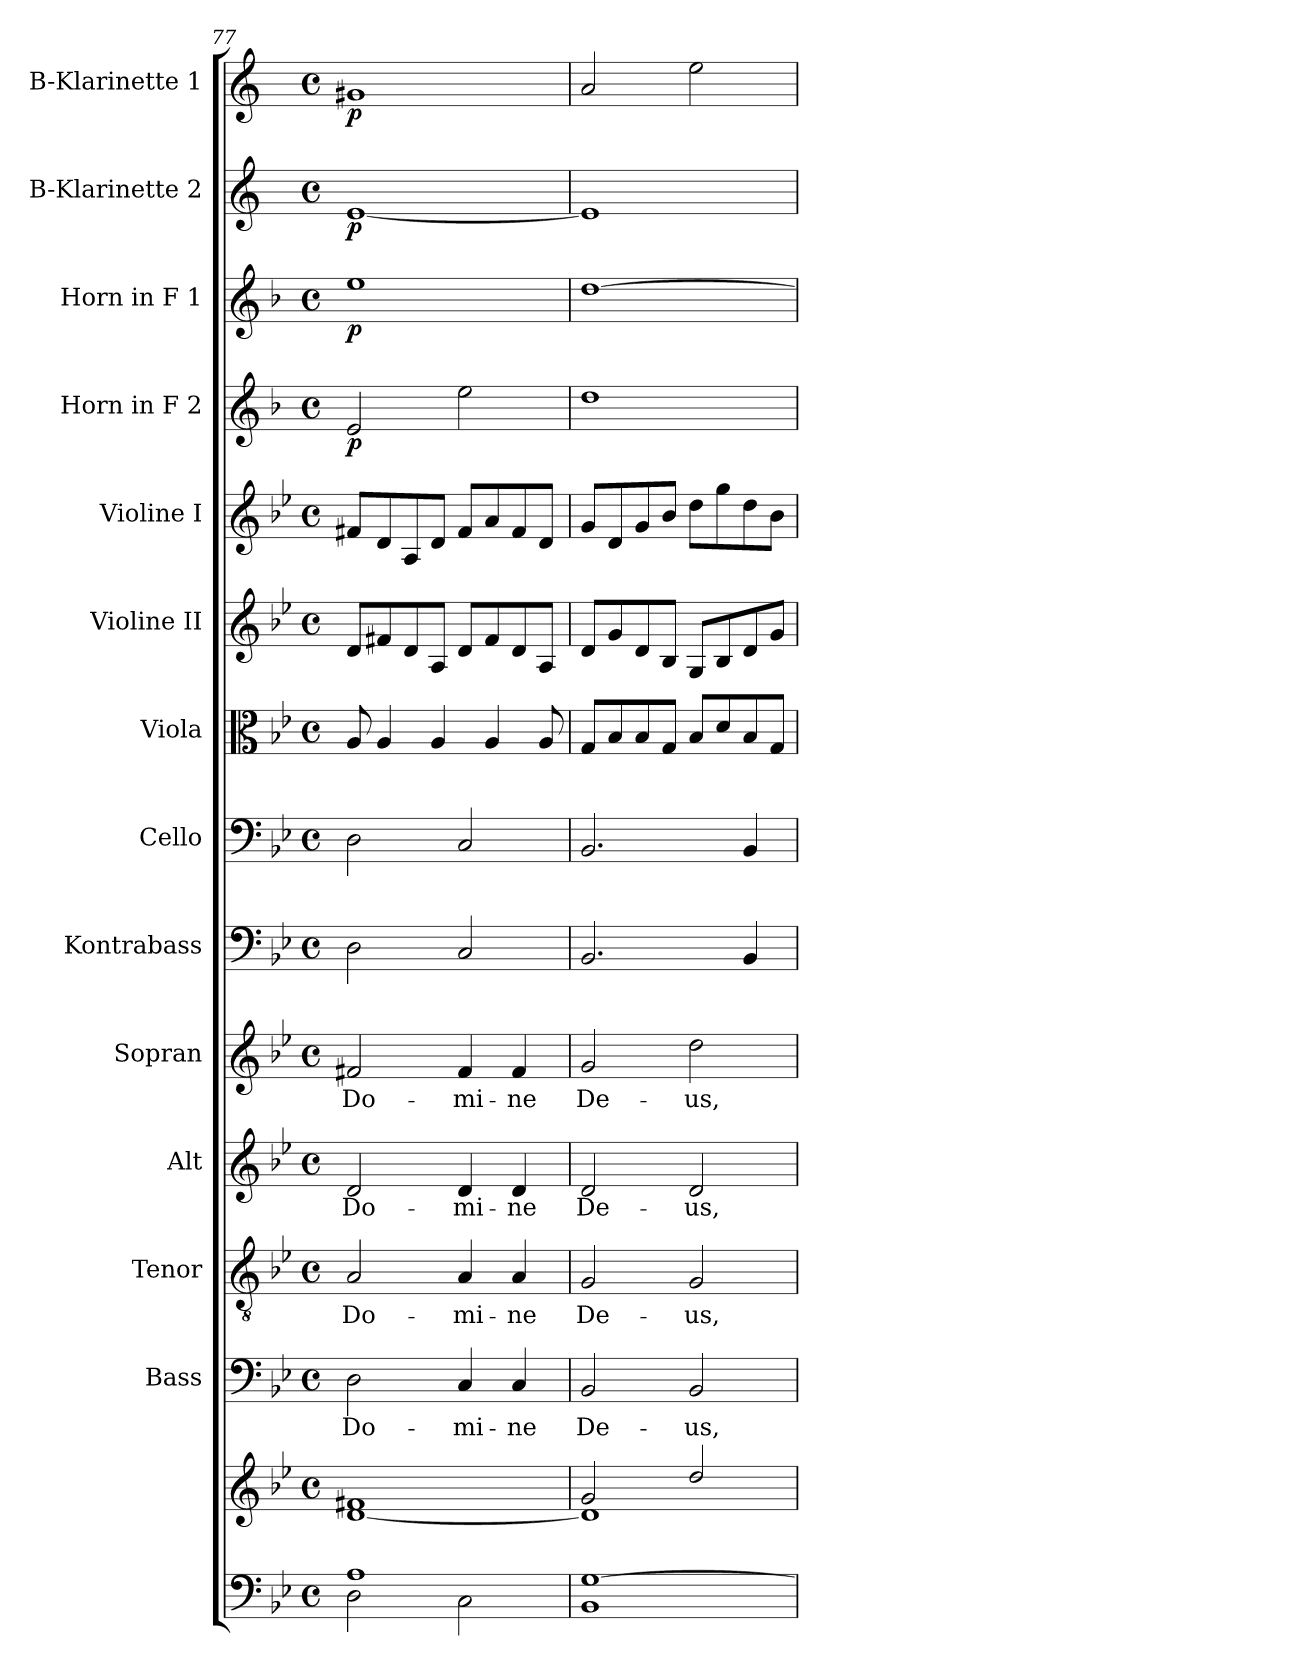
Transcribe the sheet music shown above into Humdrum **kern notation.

**kern	**kern	**kern	**text	**kern	**text	**kern	**text	**kern	**text	**kern	**kern	**kern	**kern	**kern	**kern	**dynam	**kern	**dynam	**kern	**dynam	**kern	**dynam
*part14	*part14	*part13	*part13	*part12	*part12	*part11	*part11	*part10	*part10	*part9	*part8	*part7	*part6	*part5	*part4	*part4	*part3	*part3	*part2	*part2	*part1	*part1
*staff15	*staff14	*staff13	*staff13	*staff12	*staff12	*staff11	*staff11	*staff10	*staff10	*staff9	*staff8	*staff7	*staff6	*staff5	*staff4	*staff4	*staff3	*staff3	*staff2	*staff2	*staff1	*staff1
*	*	*I"Bass	*	*I"Tenor	*	*I"Alt	*	*I"Sopran	*	*I"Kontrabass	*I"Cello	*I"Viola	*I"Violine II	*I"Violine I	*I"Horn in F 2	*	*I"Horn in F 1	*	*I"B-Klarinette 2	*	*I"B-Klarinette 1	*
*	*	*I'B.	*	*I'T.	*	*I'A.	*	*I'S.	*	*I'Kb.	*	*I'Vla.	*I'Vl. II	*I'Vl. I	*	*	*	*	*I'B Kl. 2	*	*I'B Kl. 1	*
*clefF4	*clefG2	*clefF4	*	*clefGv2	*	*clefG2	*	*clefG2	*	*clefF4	*clefF4	*clefC3	*clefG2	*clefG2	*clefG2	*	*clefG2	*	*clefG2	*	*clefG2	*
*	*	*	*	*	*	*	*	*	*	*ITrd7c12	*	*	*	*	*ITrd4c7	*	*ITrd4c7	*	*ITrd1c2	*	*ITrd1c2	*
*k[b-e-]	*k[b-e-]	*k[b-e-]	*	*k[b-e-]	*	*k[b-e-]	*	*k[b-e-]	*	*k[b-e-]	*k[b-e-]	*k[b-e-]	*k[b-e-]	*k[b-e-]	*k[b-e-]	*	*k[b-e-]	*	*k[b-e-]	*	*k[b-e-]	*
*B-:	*B-:	*B-:	*	*B-:	*	*B-:	*	*B-:	*	*B-:	*B-:	*B-:	*B-:	*B-:	*B-:	*	*B-:	*	*B-:	*	*B-:	*
*M4/4	*M4/4	*M4/4	*	*M4/4	*	*M4/4	*	*M4/4	*	*M4/4	*M4/4	*M4/4	*M4/4	*M4/4	*M4/4	*	*M4/4	*	*M4/4	*	*M4/4	*
*met(c)	*met(c)	*met(c)	*	*met(c)	*	*met(c)	*	*met(c)	*	*met(c)	*met(c)	*met(c)	*met(c)	*met(c)	*met(c)	*	*met(c)	*	*met(c)	*	*met(c)	*
=77	=77	=77	=77	=77	=77	=77	=77	=77	=77	=77	=77	=77	=77	=77	=77	=77	=77	=77	=77	=77	=77	=77
*^	*^	*	*	*	*	*	*	*	*	*	*	*	*	*	*	*	*	*	*	*	*	*
!	!	!	!	!	!LO:LY:b	!	!LO:LY:b	!	!LO:LY:b	!	!LO:LY:b	!	!	!	!	!	!	!LO:DY:b	!	!LO:DY:b	!	!LO:DY:b	!	!LO:DY:b
1A	2D\	1f#X	[<1d	2D\	Do-	2A/	Do-	2d/	Do-	2f#X/	Do-	2DD\	2D\	8A/	8d/L	8f#X/L	2A/	p	1a	p	[1d	p	1f#X	p
.	.	.	.	.	.	.	.	.	.	.	.	.	.	4A/	8f#X/	8d/	.	.	.	.	.	.	.	.
.	.	.	.	.	.	.	.	.	.	.	.	.	.	.	8d/	8A/	.	.	.	.	.	.	.	.
.	.	.	.	.	.	.	.	.	.	.	.	.	.	4A/	8A/J	8d/J	.	.	.	.	.	.	.	.
!	!	!	!	!	!LO:LY:b	!	!LO:LY:b	!	!LO:LY:b	!	!LO:LY:b	!	!	!	!	!	!	!	!	!	!	!	!	!
.	2C\	.	.	4C/	-mi-	4A/	-mi-	4d/	-mi-	4f#/	-mi-	2CC/	2C/	.	8d/L	8f#/L	2a\	.	.	.	.	.	.	.
.	.	.	.	.	.	.	.	.	.	.	.	.	.	4A/	8f#/	8a/	.	.	.	.	.	.	.	.
!	!	!	!	!	!LO:LY:b	!	!LO:LY:b	!	!LO:LY:b	!	!LO:LY:b	!	!	!	!	!	!	!	!	!	!	!	!	!
.	.	.	.	4C/	-ne	4A/	-ne	4d/	-ne	4f#/	-ne	.	.	.	8d/	8f#/	.	.	.	.	.	.	.	.
.	.	.	.	.	.	.	.	.	.	.	.	.	.	8A/	8A/J	8d/J	.	.	.	.	.	.	.	.
!!LO:PB:g=z
=78	=78	=78	=78	=78	=78	=78	=78	=78	=78	=78	=78	=78	=78	=78	=78	=78	=78	=78	=78	=78	=78	=78	=78	=78
!	!	!	!	!	!LO:LY:b	!	!LO:LY:b	!	!LO:LY:b	!	!LO:LY:b	!	!	!	!	!	!	!	!	!	!	!	!	!
[>1G	1BB-	2g/	1d]	2BB-/	De-	2G/	De-	2d/	De-	2g/	De-	2.BBB-/	2.BB-/	8G/L	8d/L	8g/L	1g	.	[1g	.	1d]	.	2g/	.
.	.	.	.	.	.	.	.	.	.	.	.	.	.	8B-/	8g/	8d/	.	.	.	.	.	.	.	.
.	.	.	.	.	.	.	.	.	.	.	.	.	.	8B-/	8d/	8g/	.	.	.	.	.	.	.	.
.	.	.	.	.	.	.	.	.	.	.	.	.	.	8G/J	8B-/J	8b-/J	.	.	.	.	.	.	.	.
!	!	!	!	!	!LO:LY:b	!	!LO:LY:b	!	!LO:LY:b	!	!LO:LY:b	!	!	!	!	!	!	!	!	!	!	!	!	!
.	.	2dd/	.	2BB-/	-us,	2G/	-us,	2d/	-us,	2dd\	-us,	.	.	8B-/L	8G/L	8dd\L	.	.	.	.	.	.	2dd\	.
.	.	.	.	.	.	.	.	.	.	.	.	.	.	8d/	8B-/	8gg\	.	.	.	.	.	.	.	.
.	.	.	.	.	.	.	.	.	.	.	.	4BBB-/	4BB-/	8B-/	8d/	8dd\	.	.	.	.	.	.	.	.
.	.	.	.	.	.	.	.	.	.	.	.	.	.	8G/J	8g/J	8b-\J	.	.	.	.	.	.	.	.
*v	*v	*	*	*	*	*	*	*	*	*	*	*	*	*	*	*	*	*	*	*	*	*	*	*
*	*v	*v	*	*	*	*	*	*	*	*	*	*	*	*	*	*	*	*	*	*	*	*	*
=	=	=	=	=	=	=	=	=	=	=	=	=	=	=	=	=	=	=	=	=	=	=
*-	*-	*-	*-	*-	*-	*-	*-	*-	*-	*-	*-	*-	*-	*-	*-	*-	*-	*-	*-	*-	*-	*-
